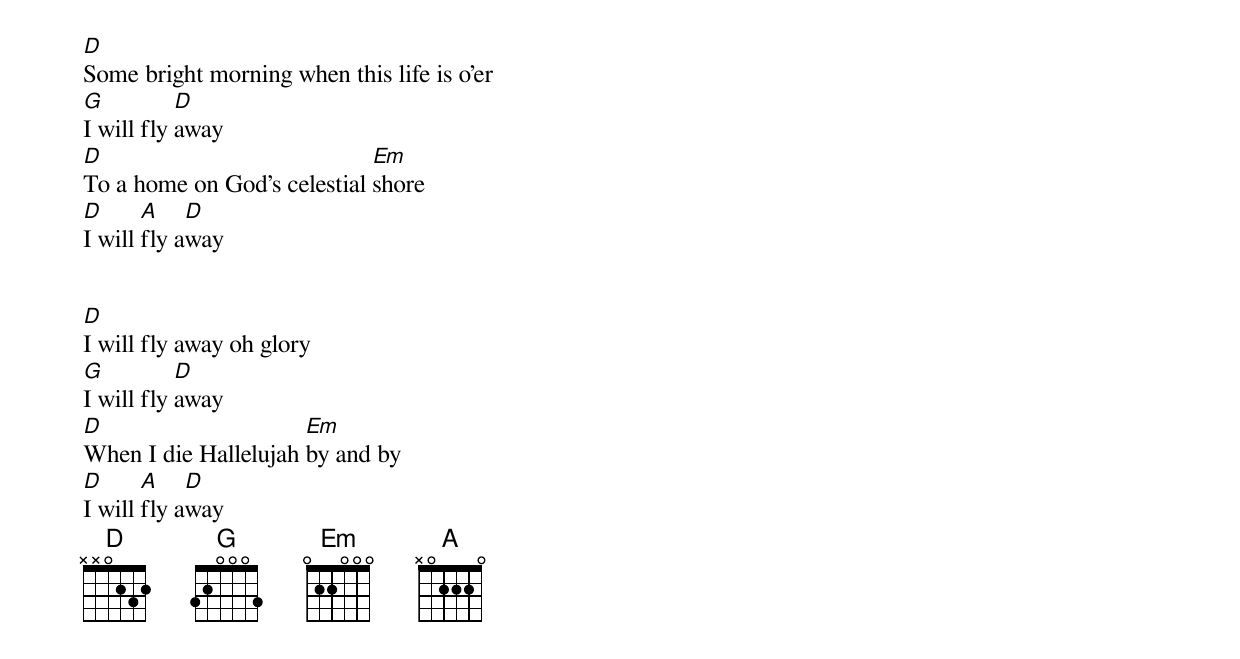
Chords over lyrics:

D
Some bright morning when this life is o'er
G          D
I will fly away
D                            Em
To a home on God's celestial shore
D      A    D
I will fly away


D
I will fly away oh glory
G          D
I will fly away
D                     Em
When I die Hallelujah by and by
D      A    D
I will fly away
